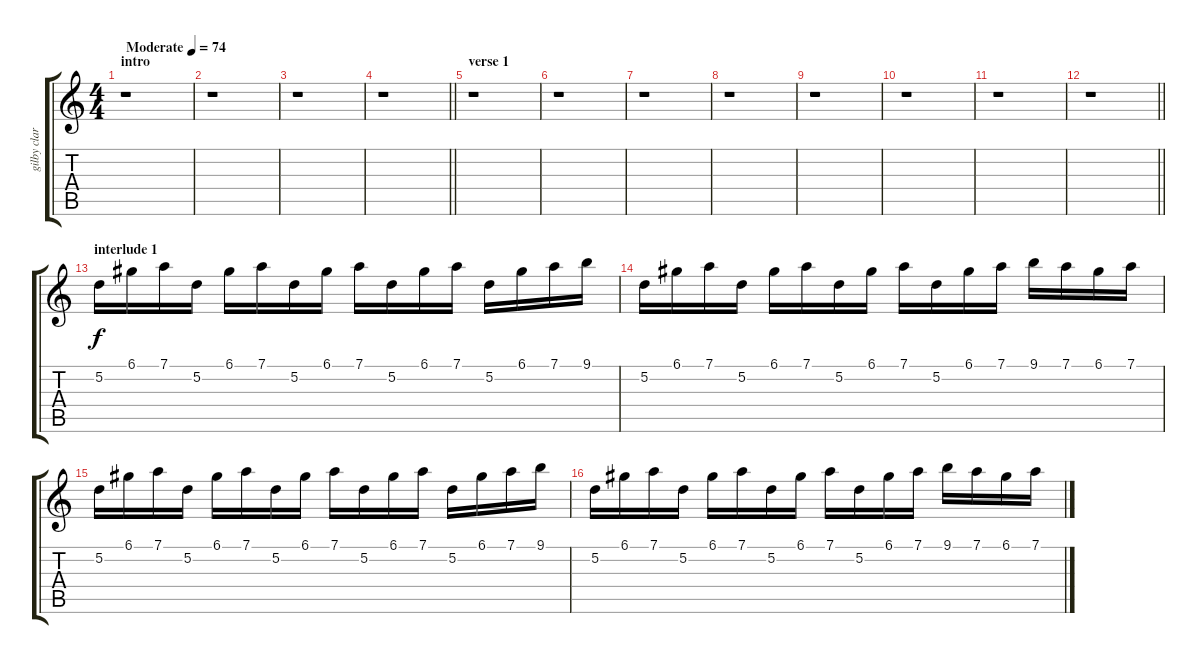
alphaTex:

\track ("gilby clarke - distortion 2 (dubbed)" "gilby clar") {instrument distortionguitar}
\staff {score tabs}
\tuning (D4 A3 F3 C3 G2 D2) {hide}
\ts (4 4)
\section ("" "intro")
\tempo (74 "Moderate")
\clef g2
\ks c
r.1{dy f instrument distortionguitar} |
r.1 |
r.1 |
\barLineRight lightlight
r.1 |
\section ("" "verse 1")
r.1 |
r.1 |
r.1 |
r.1 |
r.1 |
r.1 |
r.1 |
\barLineRight lightlight
r.1 |
\section ("" "interlude 1")
5.2.16 6.1.16 7.1.16 5.2.16 6.1.16 7.1.16 5.2.16 6.1.16 7.1.16 5.2.16 6.1.16 7.1.16 5.2.16 6.1.16 7.1.16 9.1.16 |
5.2.16 6.1.16 7.1.16 5.2.16 6.1.16 7.1.16 5.2.16 6.1.16 7.1.16 5.2.16 6.1.16 7.1.16 9.1.16 7.1.16 6.1.16 7.1.16 |
5.2.16 6.1.16 7.1.16 5.2.16 6.1.16 7.1.16 5.2.16 6.1.16 7.1.16 5.2.16 6.1.16 7.1.16 5.2.16 6.1.16 7.1.16 9.1.16 |
5.2.16 6.1.16 7.1.16 5.2.16 6.1.16 7.1.16 5.2.16 6.1.16 7.1.16 5.2.16 6.1.16 7.1.16 9.1.16 7.1.16 6.1.16 7.1.16
